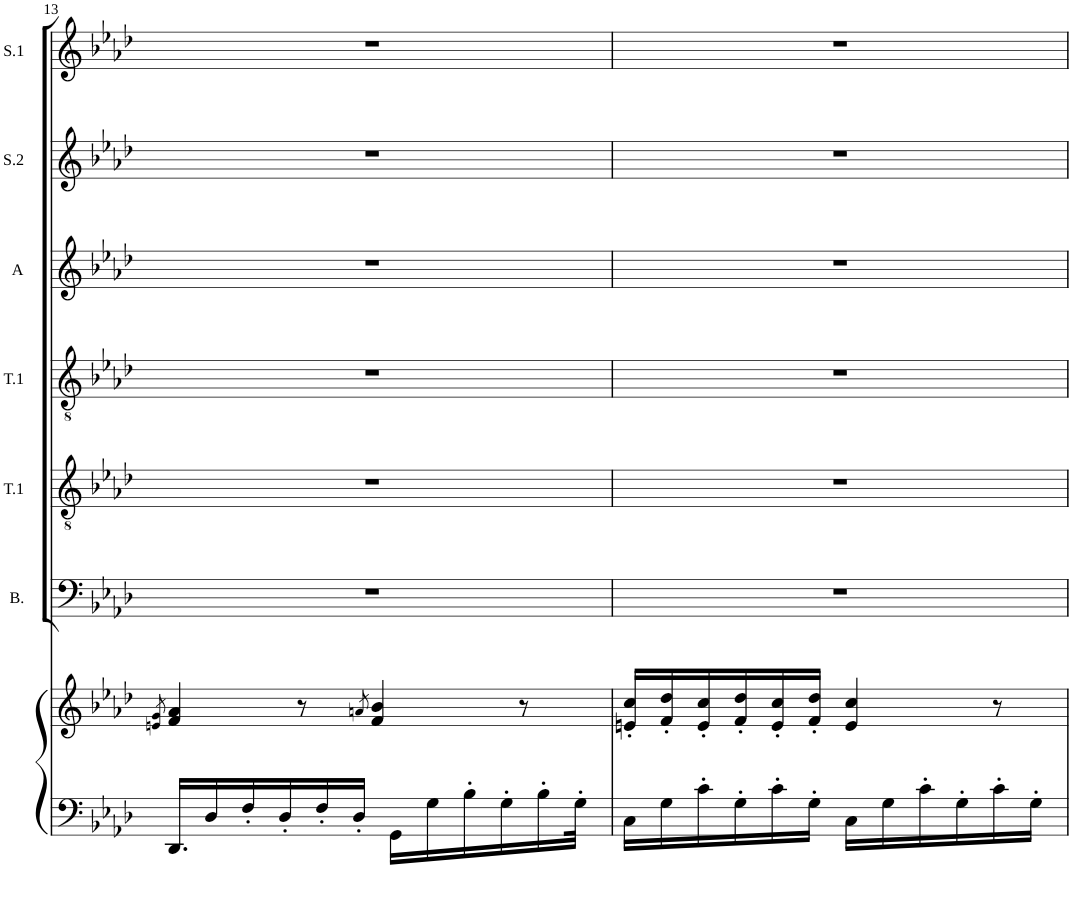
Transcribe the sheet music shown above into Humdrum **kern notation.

**kern	**kern	**kern	**kern	**kern	**kern	**kern	**kern
*part8	*part7	*part6	*part5	*part4	*part3	*part2	*part1
*staff8	*staff7	*staff6	*staff5	*staff4	*staff3	*staff2	*staff1
*	*	*I"Bass	*I"Tenor 2	*I"Tenor 1	*I"Alto	*I"Soprano 2	*I"Soprano 1
*	*	*I'B.	*I'T.1	*I'T.1	*I'A	*I'S.2	*I'S.1
!!LO:PB:g=z
*clefF4	*clefG2	*clefF4	*clefGv2	*clefGv2	*clefG2	*clefG2	*clefG2
*k[b-e-a-d-]	*k[b-e-a-d-]	*k[b-e-a-d-]	*k[b-e-a-d-]	*k[b-e-a-d-]	*k[b-e-a-d-]	*k[b-e-a-d-]	*k[b-e-a-d-]
*A-:	*A-:	*A-:	*A-:	*A-:	*A-:	*A-:	*A-:
*M6/8	*M6/8	*M6/8	*M6/8	*M6/8	*M6/8	*M6/8	*M6/8
=13	=13	=13	=13	=13	=13	=13	=13
.	8qen/ 8qg/	.	.	.	.	.	.
16.DD-/LL	4f/ 4a-/	2.r	2.r	2.r	2.r	2.r	2.r
16D-/	.	.	.	.	.	.	.
16F'/	.	.	.	.	.	.	.
16D-'/	.	.	.	.	.	.	.
.	8r	.	.	.	.	.	.
16F'/	.	.	.	.	.	.	.
16D-'/JJ	.	.	.	.	.	.	.
.	8qan/	.	.	.	.	.	.
.	4f/ 4b-/	.	.	.	.	.	.
16GG\LL	.	.	.	.	.	.	.
16G\	.	.	.	.	.	.	.
16B-'\	.	.	.	.	.	.	.
16G'\	.	.	.	.	.	.	.
.	8r	.	.	.	.	.	.
16B-'\	.	.	.	.	.	.	.
32G'\JJk	.	.	.	.	.	.	.
=14	=14	=14	=14	=14	=14	=14	=14
16C\LL	16en/' 16cc/'LL	2.r	2.r	2.r	2.r	2.r	2.r
16G\	16f/' 16dd-/'	.	.	.	.	.	.
16c'\	16e/' 16cc/'	.	.	.	.	.	.
16G'\	16f/' 16dd-/'	.	.	.	.	.	.
16c'\	16e/' 16cc/'	.	.	.	.	.	.
16G'\JJ	16f/' 16dd-/'JJ	.	.	.	.	.	.
16C\LL	4e/ 4cc/	.	.	.	.	.	.
16G\	.	.	.	.	.	.	.
16c'\	.	.	.	.	.	.	.
16G'\	.	.	.	.	.	.	.
16c'\	8r	.	.	.	.	.	.
16G'\JJ	.	.	.	.	.	.	.
=	=	=	=	=	=	=	=
*-	*-	*-	*-	*-	*-	*-	*-
